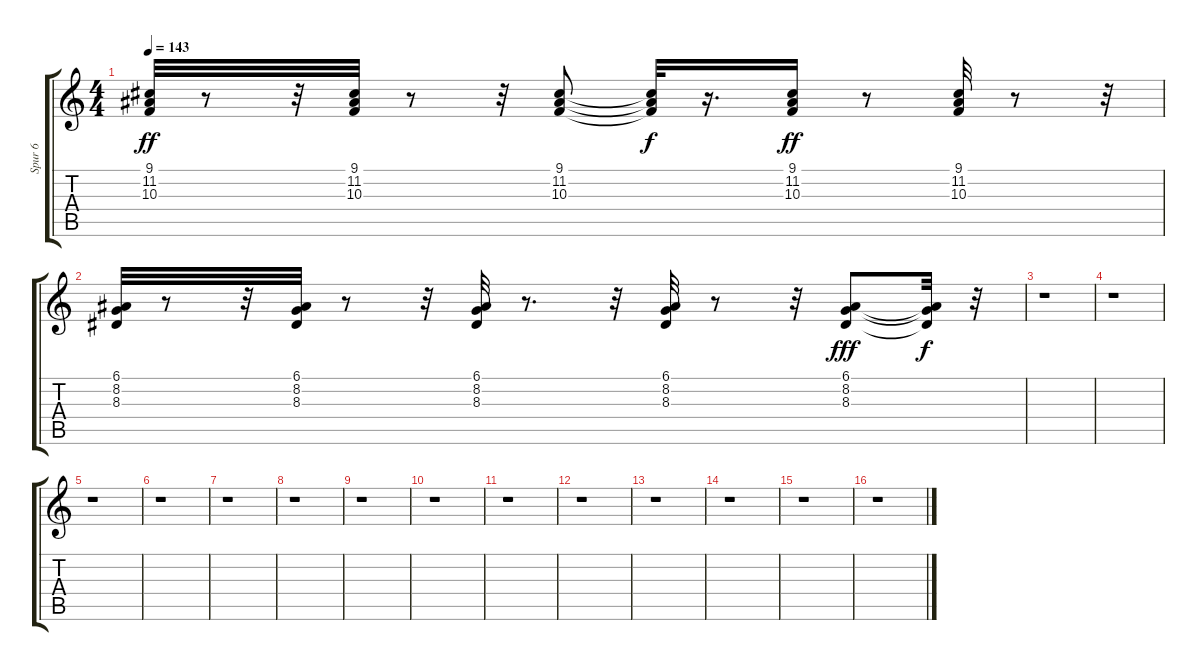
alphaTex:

\track ("Spur 6" "Spur 6") {instrument lead2sawtooth}
\staff {score tabs}
\tuning (E4 B3 G3 D3 A2 E2) {hide}
\ts (4 4)
\tempo 143
\clef g2
\ks c
(9.1 11.2 10.3).32{dy ff} r.8 r.32 (9.1 11.2 10.3).32 r.8 r.32 (9.1 11.2 10.3).8 (9.1{t} 11.2{t} 10.3{t}).32{dy f} r.16{d} (9.1 11.2 10.3).16{dy ff} r.8 (9.1 11.2 10.3).32 r.8 r.32 |
(6.1 8.2 8.3).32 r.8 r.32 (6.1 8.2 8.3).32 r.8 r.32 (6.1 8.2 8.3).32 r.8{d} r.32 (6.1 8.2 8.3).32 r.8 r.32 (6.1 8.2 8.3).8{dy fff} (6.1{t} 8.2{t} 8.3{t}).32{dy f} r.32 |
r.1 |
r.1 |
r.1 |
r.1 |
r.1 |
r.1 |
r.1 |
r.1 |
r.1 |
r.1 |
r.1 |
r.1 |
r.1 |
r.1
